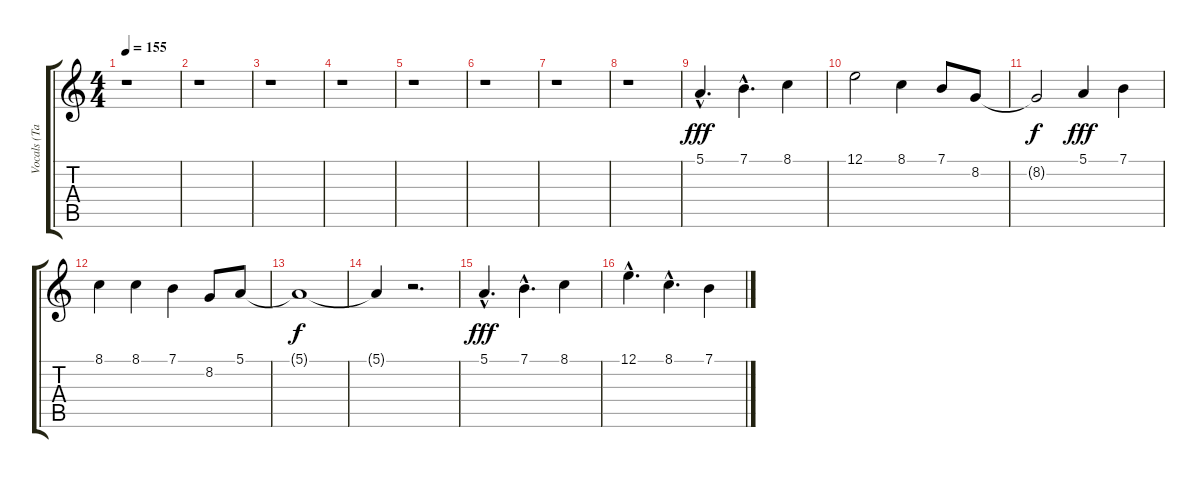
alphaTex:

\track ("Vocals (Tarja)" "Vocals (Ta") {instrument lead3calliope}
\staff {score tabs}
\tuning (E4 B3 G3 D3 A2 E2) {hide}
\ts (4 4)
\tempo 155
\clef g2
\ks c
r.1{dy fff} |
r.1 |
r.1 |
r.1 |
r.1 |
r.1 |
r.1 |
r.1 |
5.1{hac}.4{d} 7.1{hac}.4{d} 8.1.4 |
12.1.2 8.1.4 7.1.8 8.2.8 |
8.2{t}.2{dy f} 5.1.4{dy fff} 7.1.4 |
8.1.4 8.1.4 7.1.4 8.2.8 5.1.8 |
5.1{t}.1{dy f} |
5.1{t}.4 r.2{d} |
5.1{hac}.4{d dy fff} 7.1{hac}.4{d} 8.1.4 |
12.1{hac}.4{d} 8.1{hac}.4{d} 7.1.4
